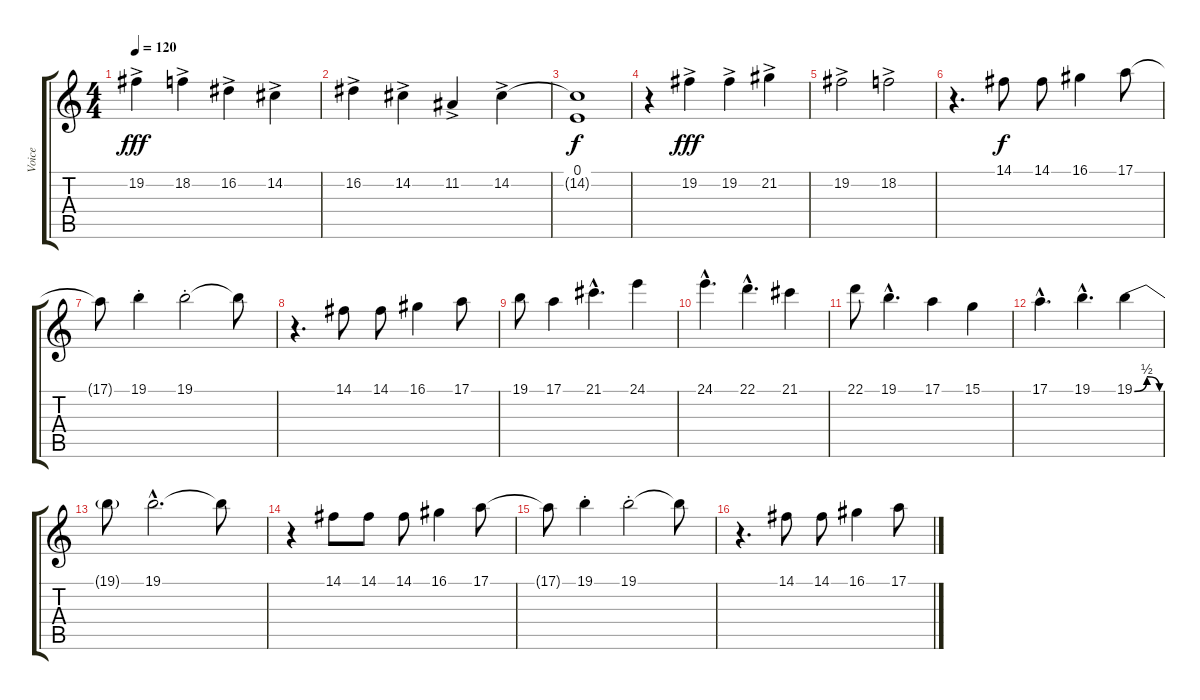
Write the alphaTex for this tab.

\track ("Voice" "Voice") {instrument lead1square}
\staff {score tabs}
\tuning (E4 B3 G3 D3 A2 E2) {hide}
\ts (4 4)
\tempo 120
\clef g2
\ks c
19.2{ac}.4{dy fff} 18.2{ac}.4 16.2{ac}.4 14.2{ac}.4 |
16.2{ac}.4 14.2{ac}.4 11.2{ac}.4 14.2{ac}.4 |
(0.1 14.2{t}).1{dy f} |
r.4 19.2{ac}.4{dy fff} 19.2{ac}.4 21.2{ac}.4 |
19.2{ac}.2 18.2{ac}.2 |
r.4{d} 14.1.8{dy f} 14.1.8 16.1.4 17.1.8 |
17.1{t}.8 19.1{st}.4 19.1{st}.2 19.1{t}.8 |
r.4{d} 14.1.8 14.1.8 16.1.4 17.1.8 |
19.1.8 17.1.4 21.1{hac}.4{d} 24.1.4 |
24.1{hac}.4{d} 22.1{hac}.4{d} 21.1.4 |
22.1.8 19.1{hac}.4{d} 17.1.4 15.1.4 |
17.1{hac}.4{d} 19.1{hac}.4{d} 19.1{be (bendrelease 0 0 15 2 15 2 60 0)}.4 |
19.1{t}.8 19.1{hac}.2{d} 19.1{t}.8 |
r.4 14.1.8 14.1.8 14.1.8 16.1.4 17.1.8 |
17.1{t}.8 19.1{st}.4 19.1{st}.2 19.1{t}.8 |
r.4{d} 14.1.8 14.1.8 16.1.4 17.1.8
